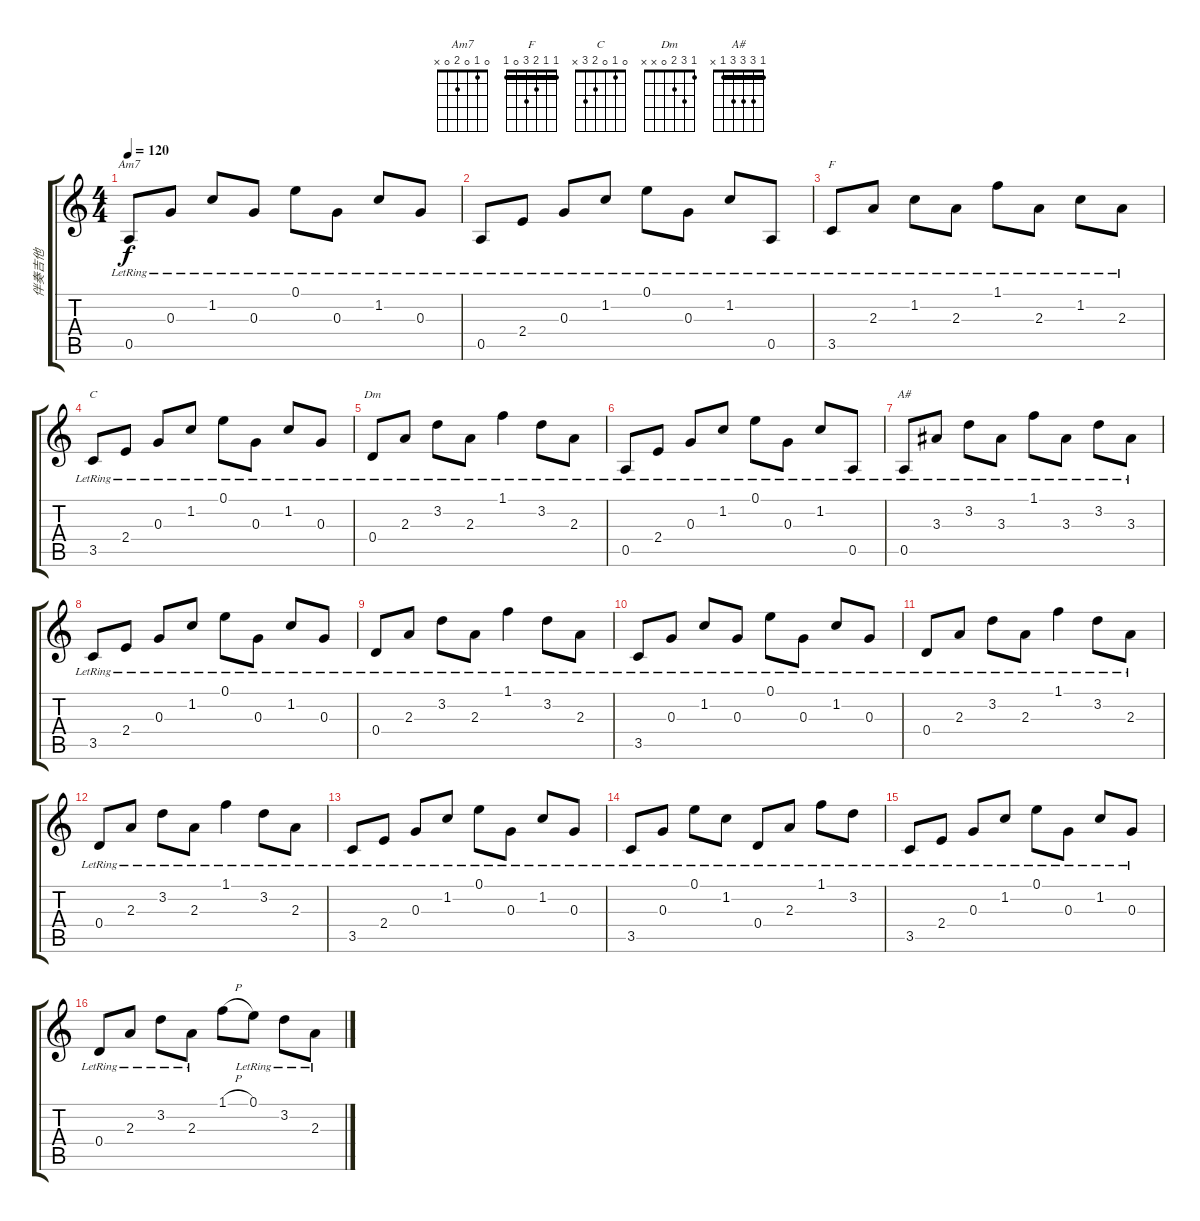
\track ("伴奏吉他" "伴奏吉他") {instrument acousticguitarsteel}
\staff {score tabs}
\tuning (E4 B3 G3 D3 A2 E2) {hide}
\chord ("Am7" 0 1 0 2 0 x)
\chord ("F" 1 1 2 3 0 1) {barre 1}
\chord ("C" 0 1 0 2 3 x)
\chord ("Dm" 1 3 2 0 x x)
\chord ("A#" 1 3 3 3 1 x) {barre 1}
\ts (4 4)
\tempo 120
\clef g2
\ks c
0.5{lr}.8{ch "Am7" dy f} 0.3{lr}.8 1.2{lr}.8 0.3{lr}.8 0.1{lr}.8 0.3{lr}.8 1.2{lr}.8 0.3{lr}.8 |
0.5{lr}.8 2.4{lr}.8 0.3{lr}.8 1.2{lr}.8 0.1{lr}.8 0.3{lr}.8 1.2{lr}.8 0.5{lr}.8 |
3.5{lr}.8{ch "F"} 2.3{lr}.8 1.2{lr}.8 2.3{lr}.8 1.1{lr}.8 2.3{lr}.8 1.2{lr}.8 2.3{lr}.8 |
3.5{lr}.8{ch "C"} 2.4{lr}.8 0.3{lr}.8 1.2{lr}.8 0.1{lr}.8 0.3{lr}.8 1.2{lr}.8 0.3{lr}.8 |
0.4{lr}.8{ch "Dm"} 2.3{lr}.8 3.2{lr}.8 2.3{lr}.8 1.1{lr}.4 3.2{lr}.8 2.3{lr}.8 |
0.5{lr}.8 2.4{lr}.8 0.3{lr}.8 1.2{lr}.8 0.1{lr}.8 0.3{lr}.8 1.2{lr}.8 0.5{lr}.8 |
0.5{lr}.8{ch "A#"} 3.3{lr}.8 3.2{lr}.8 3.3{lr}.8 1.1{lr}.8 3.3{lr}.8 3.2{lr}.8 3.3{lr}.8 |
3.5{lr}.8 2.4{lr}.8 0.3{lr}.8 1.2{lr}.8 0.1{lr}.8 0.3{lr}.8 1.2{lr}.8 0.3{lr}.8 |
0.4{lr}.8 2.3{lr}.8 3.2{lr}.8 2.3{lr}.8 1.1{lr}.4 3.2{lr}.8 2.3{lr}.8 |
3.5{lr}.8 0.3{lr}.8 1.2{lr}.8 0.3{lr}.8 0.1{lr}.8 0.3{lr}.8 1.2{lr}.8 0.3{lr}.8 |
0.4{lr}.8 2.3{lr}.8 3.2{lr}.8 2.3{lr}.8 1.1{lr}.4 3.2{lr}.8 2.3{lr}.8 |
0.4{lr}.8 2.3{lr}.8 3.2{lr}.8 2.3{lr}.8 1.1{lr}.4 3.2{lr}.8 2.3{lr}.8 |
3.5{lr}.8 2.4{lr}.8 0.3{lr}.8 1.2{lr}.8 0.1{lr}.8 0.3{lr}.8 1.2{lr}.8 0.3{lr}.8 |
3.5{lr}.8 0.3{lr}.8 0.1{lr}.8 1.2{lr}.8 0.4{lr}.8 2.3{lr}.8 1.1{lr}.8 3.2{lr}.8 |
3.5{lr}.8 2.4{lr}.8 0.3{lr}.8 1.2{lr}.8 0.1{lr}.8 0.3{lr}.8 1.2{lr}.8 0.3{lr}.8 |
0.4{lr}.8 2.3{lr}.8 3.2{lr}.8 2.3{lr}.8 1.1{h}.8 0.1{lr}.8 3.2{lr}.8 2.3{lr}.8
